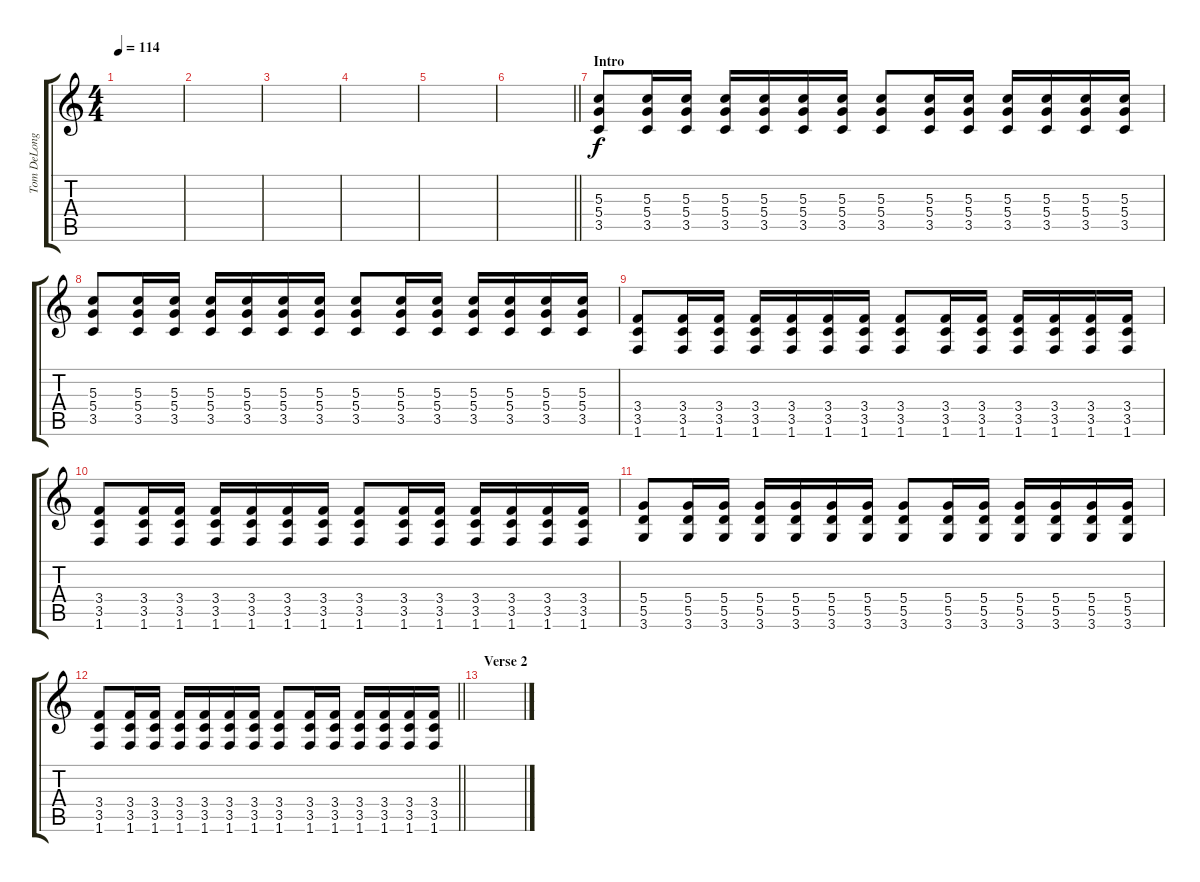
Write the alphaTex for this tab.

\track ("Tom DeLonge (Standard 2)" "Tom DeLong") {instrument distortionguitar}
\staff {score tabs}
\tuning (E4 B3 G3 D3 A2 E2) {hide}
\ts (4 4)
\tempo 114
\clef g2
\ks c
|
|
|
|
|
\barLineRight lightlight
|
\section ("" "Intro")
(5.3 5.4 3.5).8{volume 10} (5.3 5.4 3.5).16 (5.3 5.4 3.5).16 (5.3 5.4 3.5).16 (5.3 5.4 3.5).16 (5.3 5.4 3.5).16 (5.3 5.4 3.5).16 (5.3 5.4 3.5).8{volume 10} (5.3 5.4 3.5).16 (5.3 5.4 3.5).16 (5.3 5.4 3.5).16 (5.3 5.4 3.5).16 (5.3 5.4 3.5).16 (5.3 5.4 3.5).16 |
(5.3 5.4 3.5).8 (5.3 5.4 3.5).16 (5.3 5.4 3.5).16 (5.3 5.4 3.5).16 (5.3 5.4 3.5).16 (5.3 5.4 3.5).16 (5.3 5.4 3.5).16 (5.3 5.4 3.5).8 (5.3 5.4 3.5).16 (5.3 5.4 3.5).16 (5.3 5.4 3.5).16 (5.3 5.4 3.5).16 (5.3 5.4 3.5).16 (5.3 5.4 3.5).16 |
(3.4 3.5 1.6).8 (3.4 3.5 1.6).16 (3.4 3.5 1.6).16 (3.4 3.5 1.6).16 (3.4 3.5 1.6).16 (3.4 3.5 1.6).16 (3.4 3.5 1.6).16 (3.4 3.5 1.6).8 (3.4 3.5 1.6).16 (3.4 3.5 1.6).16 (3.4 3.5 1.6).16 (3.4 3.5 1.6).16 (3.4 3.5 1.6).16 (3.4 3.5 1.6).16 |
(3.4 3.5 1.6).8 (3.4 3.5 1.6).16 (3.4 3.5 1.6).16 (3.4 3.5 1.6).16 (3.4 3.5 1.6).16 (3.4 3.5 1.6).16 (3.4 3.5 1.6).16 (3.4 3.5 1.6).8 (3.4 3.5 1.6).16 (3.4 3.5 1.6).16 (3.4 3.5 1.6).16 (3.4 3.5 1.6).16 (3.4 3.5 1.6).16 (3.4 3.5 1.6).16 |
(5.4 5.5 3.6).8 (5.4 5.5 3.6).16 (5.4 5.5 3.6).16 (5.4 5.5 3.6).16 (5.4 5.5 3.6).16 (5.4 5.5 3.6).16 (5.4 5.5 3.6).16 (5.4 5.5 3.6).8 (5.4 5.5 3.6).16 (5.4 5.5 3.6).16 (5.4 5.5 3.6).16 (5.4 5.5 3.6).16 (5.4 5.5 3.6).16 (5.4 5.5 3.6).16 |
\barLineRight lightlight
(3.4 3.5 1.6).8 (3.4 3.5 1.6).16 (3.4 3.5 1.6).16 (3.4 3.5 1.6).16 (3.4 3.5 1.6).16 (3.4 3.5 1.6).16 (3.4 3.5 1.6).16 (3.4 3.5 1.6).8 (3.4 3.5 1.6).16 (3.4 3.5 1.6).16 (3.4 3.5 1.6).16 (3.4 3.5 1.6).16 (3.4 3.5 1.6).16 (3.4 3.5 1.6).16 |
\section ("" "Verse 2")
